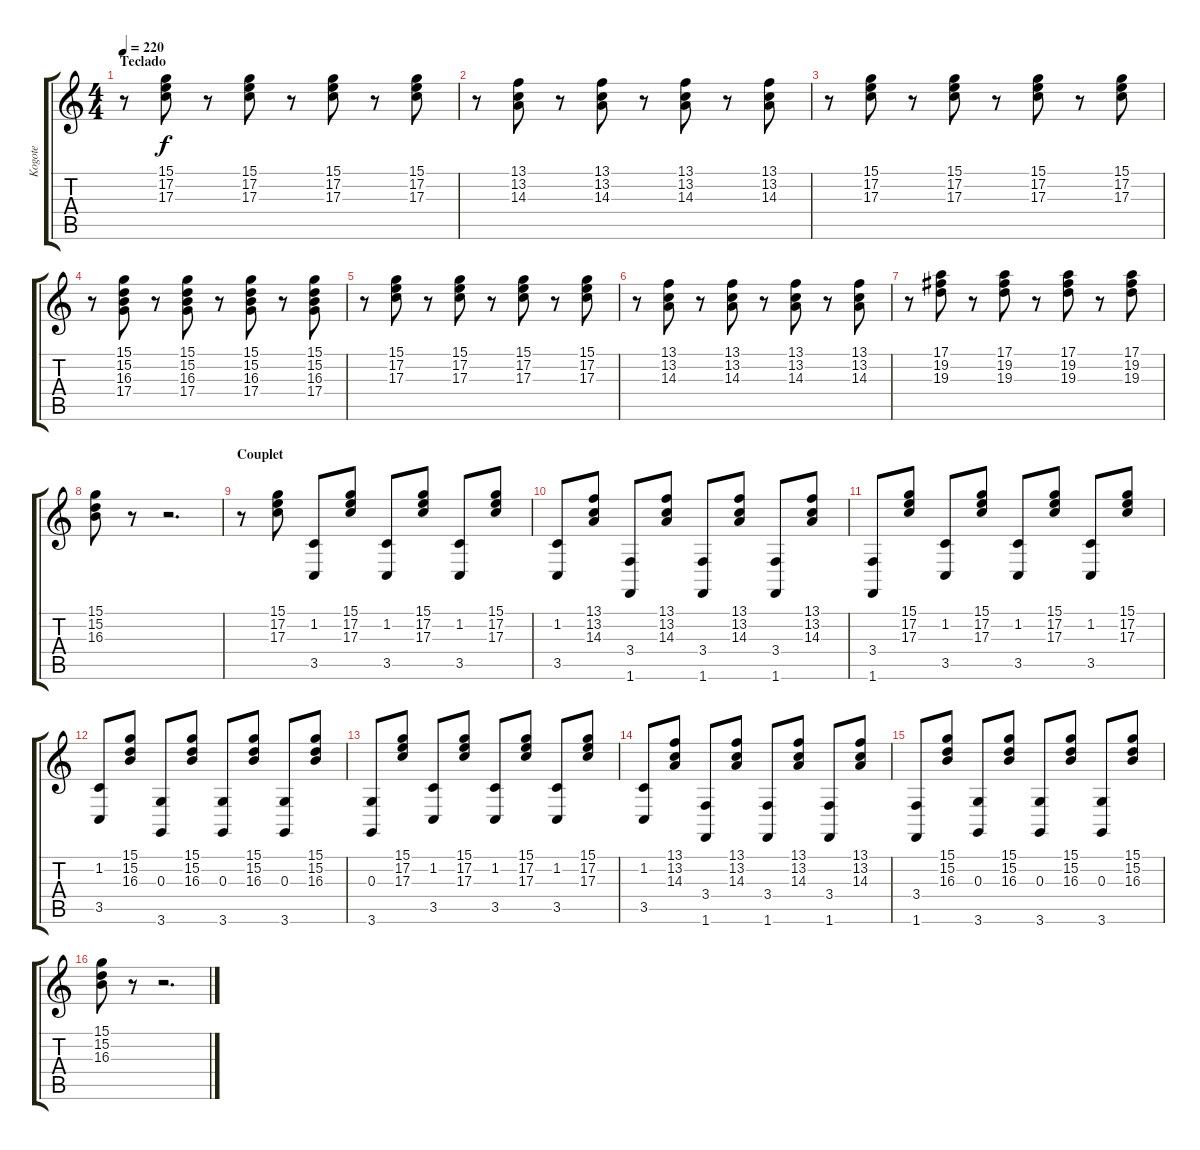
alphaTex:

\track ("Kogote" "Kogote") {instrument drawbarorgan}
\staff {score tabs}
\tuning (E4 B3 G3 D3 A2 E2) {hide}
\ts (4 4)
\section ("" "Teclado")
\tempo 220
\clef g2
\ks c
r.8{dy f instrument drawbarorgan} (15.1 17.2 17.3).8 r.8 (15.1 17.2 17.3).8 r.8 (15.1 17.2 17.3).8 r.8 (15.1 17.2 17.3).8 |
r.8 (13.1 13.2 14.3).8 r.8 (13.1 13.2 14.3).8 r.8 (13.1 13.2 14.3).8 r.8 (13.1 13.2 14.3).8 |
r.8 (15.1 17.2 17.3).8 r.8 (15.1 17.2 17.3).8 r.8 (15.1 17.2 17.3).8 r.8 (15.1 17.2 17.3).8 |
r.8 (15.1 15.2 16.3 17.4).8 r.8 (15.1 15.2 16.3 17.4).8 r.8 (15.1 15.2 16.3 17.4).8 r.8 (15.1 15.2 16.3 17.4).8 |
r.8 (15.1 17.2 17.3).8 r.8 (15.1 17.2 17.3).8 r.8 (15.1 17.2 17.3).8 r.8 (15.1 17.2 17.3).8 |
r.8 (13.1 13.2 14.3).8 r.8 (13.1 13.2 14.3).8 r.8 (13.1 13.2 14.3).8 r.8 (13.1 13.2 14.3).8 |
r.8 (17.1 19.2 19.3).8 r.8 (17.1 19.2 19.3).8 r.8 (17.1 19.2 19.3).8 r.8 (17.1 19.2 19.3).8 |
(15.1 15.2 16.3).8 r.8 r.2{d} |
\section ("" "Couplet")
r.8 (15.1 17.2 17.3).8 (1.2 3.5).8 (15.1 17.2 17.3).8 (1.2 3.5).8 (15.1 17.2 17.3).8 (1.2 3.5).8 (15.1 17.2 17.3).8 |
(1.2 3.5).8 (13.1 13.2 14.3).8 (3.4 1.6).8 (13.1 13.2 14.3).8 (3.4 1.6).8 (13.1 13.2 14.3).8 (3.4 1.6).8 (13.1 13.2 14.3).8 |
(3.4 1.6).8 (15.1 17.2 17.3).8 (1.2 3.5).8 (15.1 17.2 17.3).8 (1.2 3.5).8 (15.1 17.2 17.3).8 (1.2 3.5).8 (15.1 17.2 17.3).8 |
(1.2 3.5).8 (15.1 15.2 16.3).8 (0.3 3.6).8 (15.1 15.2 16.3).8 (0.3 3.6).8 (15.1 15.2 16.3).8 (0.3 3.6).8 (15.1 15.2 16.3).8 |
(0.3 3.6).8 (15.1 17.2 17.3).8 (1.2 3.5).8 (15.1 17.2 17.3).8 (1.2 3.5).8 (15.1 17.2 17.3).8 (1.2 3.5).8 (15.1 17.2 17.3).8 |
(1.2 3.5).8 (13.1 13.2 14.3).8 (3.4 1.6).8 (13.1 13.2 14.3).8 (3.4 1.6).8 (13.1 13.2 14.3).8 (3.4 1.6).8 (13.1 13.2 14.3).8 |
(3.4 1.6).8 (15.1 15.2 16.3).8 (0.3 3.6).8 (15.1 15.2 16.3).8 (0.3 3.6).8 (15.1 15.2 16.3).8 (0.3 3.6).8 (15.1 15.2 16.3).8 |
(15.1 15.2 16.3).8 r.8 r.2{d}
